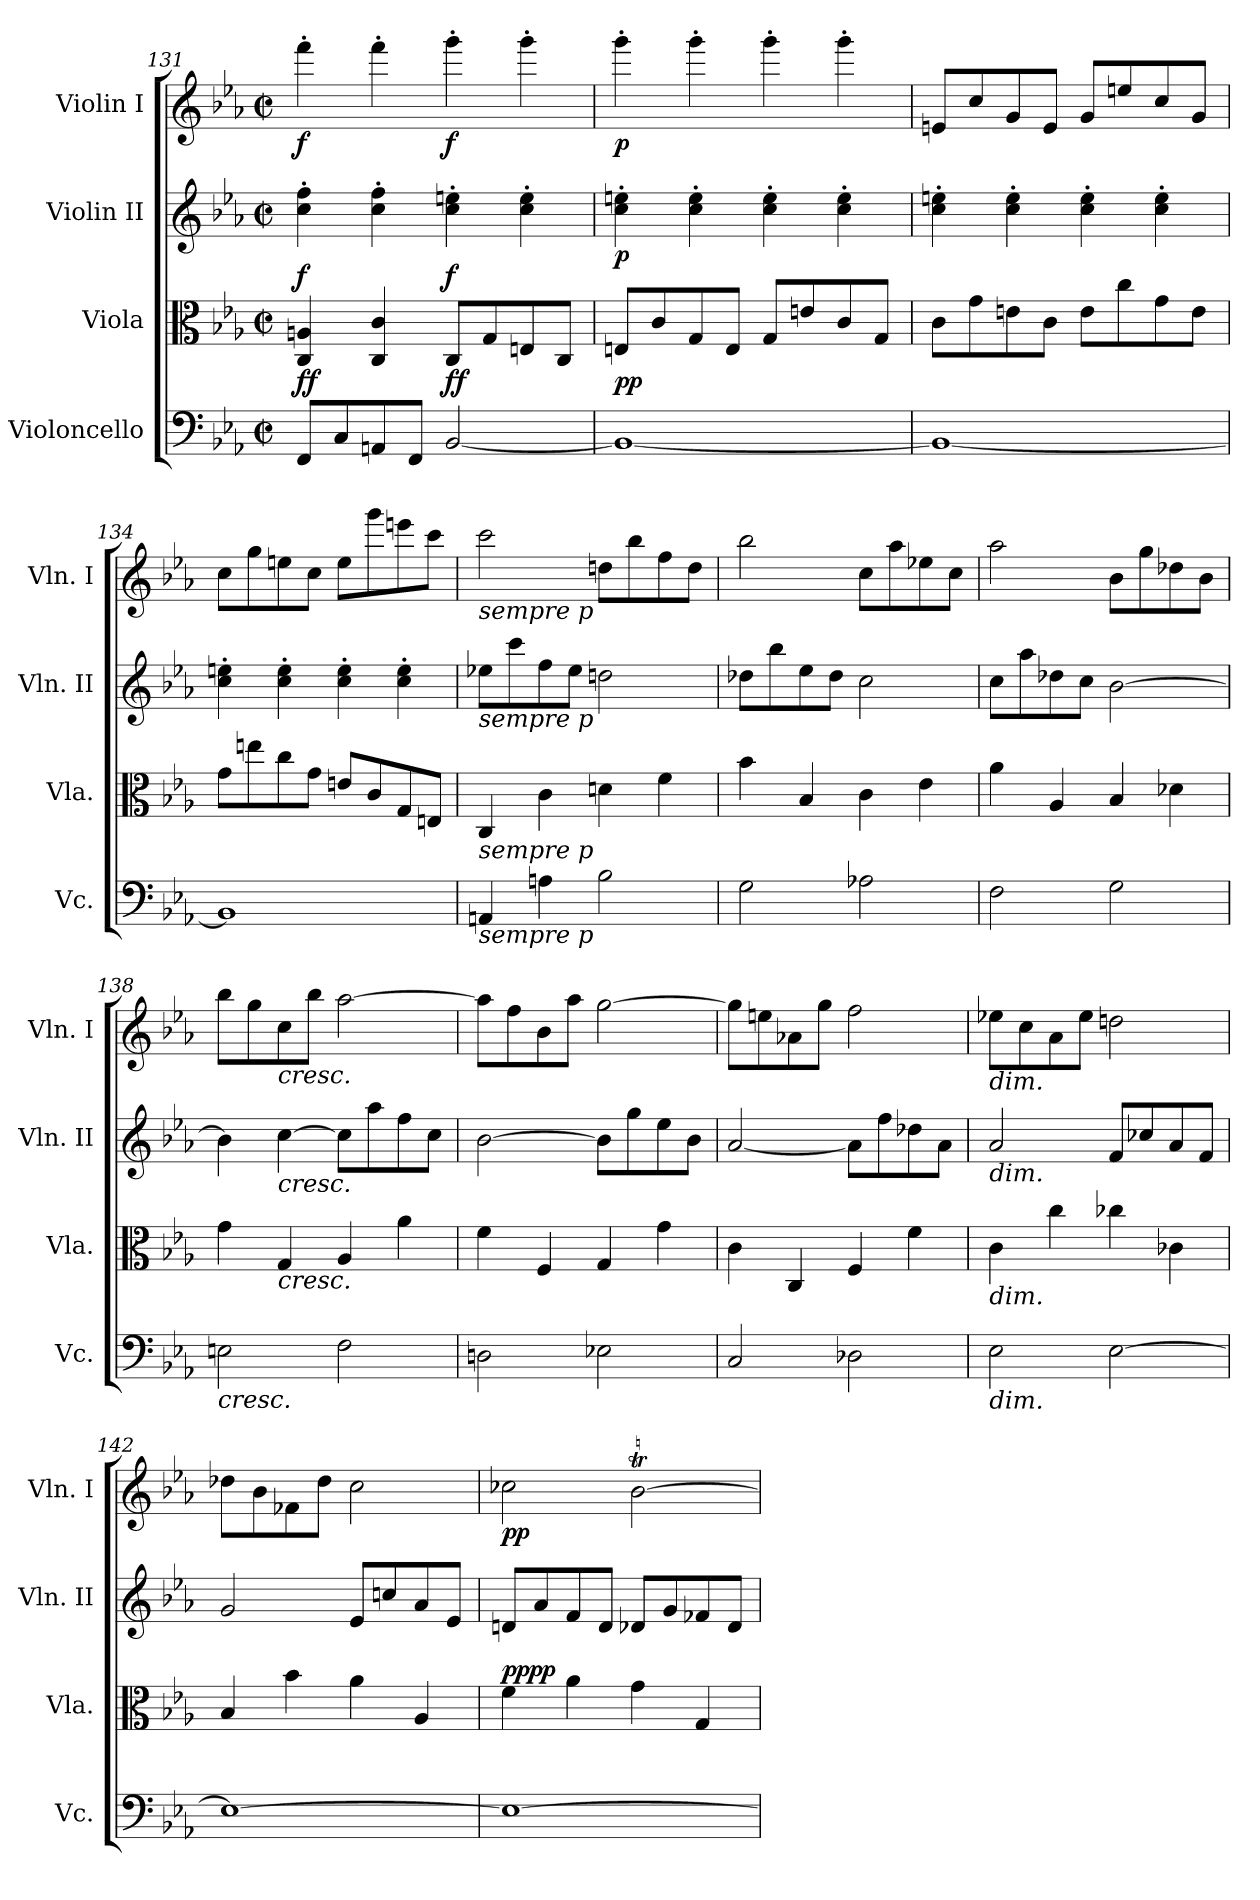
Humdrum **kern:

**kern	**dynam	**kern	**dynam	**kern	**dynam	**kern	**dynam
*part4	*part4	*part3	*part3	*part2	*part2	*part1	*part1
*staff4	*staff4	*staff3	*staff3	*staff2	*staff2	*staff1	*staff1
*I"Violoncello	*	*I"Viola	*	*I"Violin II	*	*I"Violin I	*
*I'Vc.	*	*I'Vla.	*	*I'Vln. II	*	*I'Vln. I	*
*clefF4	*	*clefC3	*	*clefG2	*	*clefG2	*
*k[b-e-a-]	*	*k[b-e-a-]	*	*k[b-e-a-]	*	*k[b-e-a-]	*
*M2/2	*	*M2/2	*	*M2/2	*	*M2/2	*
*met(c|)	*	*met(c|)	*	*met(c|)	*	*met(c|)	*
=131	=131	=131	=131	=131	=131	=131	=131
!	!LO:DY:b	!	!	!	!	!	!
!	!LO:DY:n=1:a	!	!LO:DY:a	!	!	!	!LO:DY:b
8FF/L	f f	4C/ 4An/	f	4cc\' 4ff\'	.	4fff'\	f
8C/	.	.	.	.	.	.	.
8AAn/	.	4C/ 4c/	.	4cc\' 4ff\'	.	4fff'\	.
8FF/J	.	.	.	.	.	.	.
!	!LO:DY:n=2:b	!	!	!	!	!	!
!	!LO:DY:n=3:a	!	!LO:DY:a	!	!	!	!LO:DY:b
[2BB-/	f f	8C/L	f	4cc\' 4een\'	.	4ggg'\	f
.	.	8G/	.	.	.	.	.
.	.	8En/	.	4cc\' 4ee\'	.	4ggg'\	.
.	.	8C/J	.	.	.	.	.
=132	=132	=132	=132	=132	=132	=132	=132
!	!LO:DY:a	!	!	!	!	!	!
!	!LO:DY:n=1:b	!	!	!	!LO:DY:b	!	!LO:DY:b
1BB-_	p p	8En/L	.	4cc\' 4een\'	p	4ggg'\	p
.	.	8c/	.	.	.	.	.
.	.	8G/	.	4cc\' 4ee\'	.	4ggg'\	.
.	.	8E/J	.	.	.	.	.
.	.	8G/L	.	4cc\' 4ee\'	.	4ggg'\	.
.	.	8en/	.	.	.	.	.
.	.	8c/	.	4cc\' 4ee\'	.	4ggg'\	.
.	.	8G/J	.	.	.	.	.
!!LO:PB:g=z
=133	=133	=133	=133	=133	=133	=133	=133
1BB-_	.	8c\L	.	4cc\' 4een\'	.	8en/L	.
.	.	8g\	.	.	.	8cc/	.
.	.	8en\	.	4cc\' 4ee\'	.	8g/	.
.	.	8c\J	.	.	.	8e/J	.
.	.	8e\L	.	4cc\' 4ee\'	.	8g/L	.
.	.	8cc\	.	.	.	8een/	.
.	.	8g\	.	4cc\' 4ee\'	.	8cc/	.
.	.	8e\J	.	.	.	8g/J	.
=134	=134	=134	=134	=134	=134	=134	=134
1BB-]	.	8g\L	.	4cc\' 4een\'	.	8cc\L	.
.	.	8een\	.	.	.	8gg\	.
.	.	8cc\	.	4cc\' 4ee\'	.	8een\	.
.	.	8g\J	.	.	.	8cc\J	.
.	.	8en/L	.	4cc\' 4ee\'	.	8ee\L	.
.	.	8c/	.	.	.	8ggg\	.
.	.	8G/	.	4cc\' 4ee\'	.	8eeen\	.
.	.	8En/J	.	.	.	8ccc\J	.
=135	=135	=135	=135	=135	=135	=135	=135
!	!	!	!	!	!	!LO:TX:b:i:t=sempre p	!
!	!	!	!	!LO:TX:b:i:t=sempre p	!	!	!
!LO:TX:b:i:t=sempre p	!	!	!	!	!	!	!
!LO:TX:a:i:t=sempre p	!	!	!	!	!	!	!
4AAn/	.	4C/	.	8ee-X\L	.	2ccc\	.
.	.	.	.	8ccc\	.	.	.
4An\	.	4c\	.	8ff\	.	.	.
.	.	.	.	8ee-\J	.	.	.
2B-\	.	4dn\	.	2ddn\	.	8ddn\L	.
.	.	.	.	.	.	8bb-\	.
.	.	4f\	.	.	.	8ff\	.
.	.	.	.	.	.	8dd\J	.
=136	=136	=136	=136	=136	=136	=136	=136
2G\	.	4b-\	.	8dd-X\L	.	2bb-\	.
.	.	.	.	8bb-\	.	.	.
.	.	4B-/	.	8ee-\	.	.	.
.	.	.	.	8dd-\J	.	.	.
2A-X\	.	4c\	.	2cc\	.	8cc\L	.
.	.	.	.	.	.	8aa-\	.
.	.	4e-\	.	.	.	8ee-X\	.
.	.	.	.	.	.	8cc\J	.
!!LO:LB:g=z
=137	=137	=137	=137	=137	=137	=137	=137
2F\	.	4a-\	.	8cc\L	.	2aa-\	.
.	.	.	.	8aa-\	.	.	.
.	.	4A-/	.	8dd-X\	.	.	.
.	.	.	.	8cc\J	.	.	.
2G\	.	4B-/	.	[2b-\	.	8b-\L	.
.	.	.	.	.	.	8gg\	.
.	.	4d-X\	.	.	.	8dd-X\	.
.	.	.	.	.	.	8b-\J	.
=138	=138	=138	=138	=138	=138	=138	=138
!LO:TX:b:i:t=cresc.	!	!	!	!	!	!	!
2En\	.	4g\	.	4b-\]	.	8bb-\L	.
.	.	.	.	.	.	8gg\	.
!	!	!	!	!	!	!LO:TX:b:i:t=cresc.	!
!	!	!	!	!LO:TX:b:i:t=cresc.	!	!	!
!	!	!LO:TX:b:i:t=cresc.	!	!	!	!	!
.	.	4G/	.	[4cc\	.	8cc\	.
.	.	.	.	.	.	8bb-\J	.
2F\	.	4A-/	.	8cc\L]	.	[2aa-\	.
.	.	.	.	8aa-\	.	.	.
.	.	4a-\	.	8ff\	.	.	.
.	.	.	.	8cc\J	.	.	.
=139	=139	=139	=139	=139	=139	=139	=139
2Dn\	.	4f\	.	[2b-\	.	8aa-\L]	.
.	.	.	.	.	.	8ff\	.
.	.	4F/	.	.	.	8b-\	.
.	.	.	.	.	.	8aa-\J	.
2E-X\	.	4G/	.	8b-\L]	.	[2gg\	.
.	.	.	.	8gg\	.	.	.
.	.	4g\	.	8ee-\	.	.	.
.	.	.	.	8b-\J	.	.	.
=140	=140	=140	=140	=140	=140	=140	=140
2C/	.	4c\	.	[2a-/	.	8gg\L]	.
.	.	.	.	.	.	8een\	.
.	.	4C/	.	.	.	8a-X\	.
.	.	.	.	.	.	8gg\J	.
2D-X\	.	4F/	.	8a-\L]	.	2ff\	.
.	.	.	.	8ff\	.	.	.
.	.	4f\	.	8dd-X\	.	.	.
.	.	.	.	8a-\J	.	.	.
!!LO:LB:g=z
=141	=141	=141	=141	=141	=141	=141	=141
!	!	!	!	!	!	!LO:TX:b:i:t=dim.	!
!	!	!	!	!LO:TX:b:i:t=dim.	!	!	!
!	!	!LO:TX:b:i:t=dim.	!	!	!	!	!
!LO:TX:b:i:t=dim.	!	!	!	!	!	!	!
2E-\	.	4c\	.	2a-/	.	8ee-X\L	.
.	.	.	.	.	.	8cc\	.
.	.	4cc\	.	.	.	8a-\	.
.	.	.	.	.	.	8ee-\J	.
[2E-\	.	4cc-X\	.	8f/L	.	2ddn\	.
.	.	.	.	8cc-X/	.	.	.
.	.	4c-X\	.	8a-/	.	.	.
.	.	.	.	8f/J	.	.	.
=142	=142	=142	=142	=142	=142	=142	=142
1E-_	.	4B-/	.	2g/	.	8dd-X\L	.
.	.	.	.	.	.	8b-\	.
.	.	4b-\	.	.	.	8f-X\	.
.	.	.	.	.	.	8dd-\J	.
.	.	4a-\	.	8e-/L	.	2cc\	.
.	.	.	.	8ccn/	.	.	.
.	.	4A-/	.	8a-/	.	.	.
.	.	.	.	8e-/J	.	.	.
=143	=143	=143	=143	=143	=143	=143	=143
!	!	!	!LO:DY:b	!	!	!	!
!	!	!	!LO:DY:n=1:a	!	!	!	!LO:DY:b
1E-_	.	4f\	pp pp	8dn/L	.	2cc-X\	pp
.	.	.	.	8a-/	.	.	.
.	.	4a-\	.	8f/	.	.	.
.	.	.	.	8d/J	.	.	.
.	.	4g\	.	8d-X/L	.	[2b-T\	.
.	.	.	.	8g/	.	.	.
.	.	4G/	.	8f-X/	.	.	.
.	.	.	.	8d-/J	.	.	.
=	=	=	=	=	=	=	=
*-	*-	*-	*-	*-	*-	*-	*-
